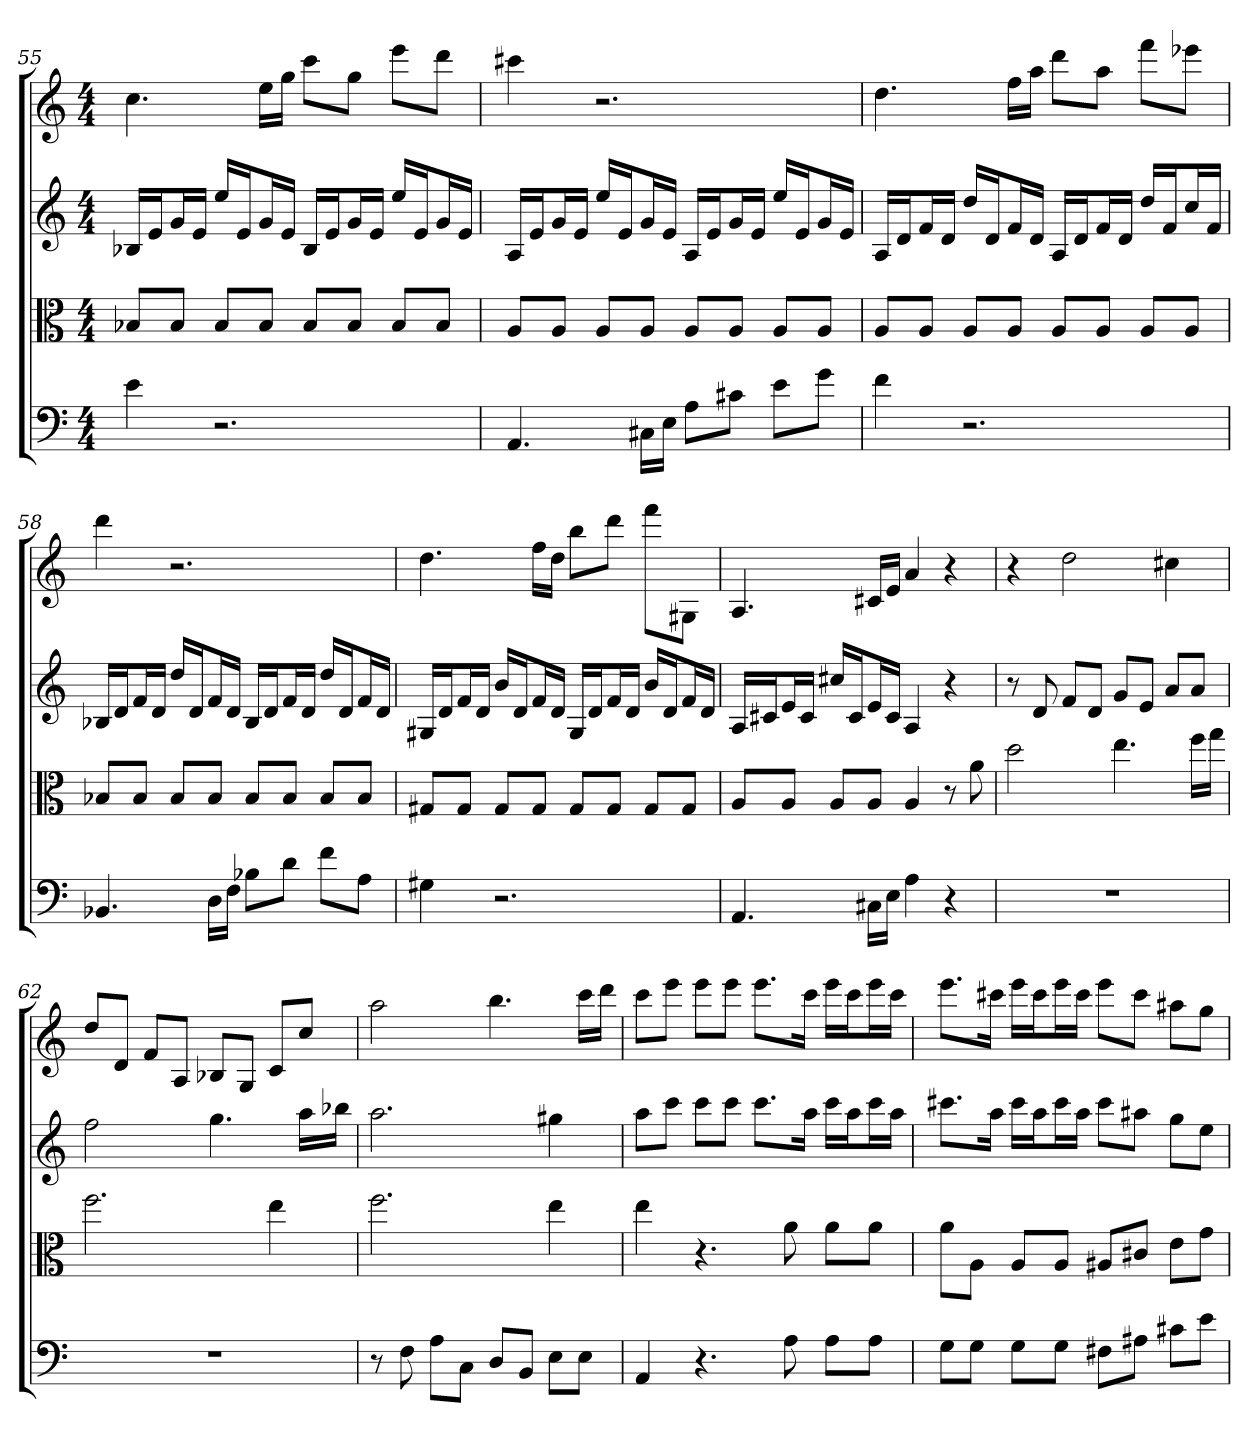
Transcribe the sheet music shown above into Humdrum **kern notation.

**kern	**kern	**kern	**kern
*part4	*part3	*part2	*part1
*staff4	*staff3	*staff2	*staff1
*clefF4	*clefC3	*	*
*k[]	*k[]	*k[]	*k[]
*C:	*C:	*C:	*C:
*M4/4	*M4/4	*M4/4	*M4/4
=55	=55	=55	=55
4e	8B-X/L	16B-XLL	4.cc
.	.	16eJ	.
.	8B-/J	16gL	.
.	.	16eJJ	.
2.r	8B-/L	16eeLL	.
.	.	16eJ	.
.	8B-/J	16gL	16eeLL
.	.	16eJJ	16ggJJ
.	8B-/L	16B-LL	8cccL
.	.	16eJ	.
.	8B-/J	16gL	8ggJ
.	.	16eJJ	.
.	8B-/L	16eeLL	8eeeL
.	.	16eJ	.
.	8B-/J	16gL	8dddJ
.	.	16eJJ	.
=56	=56	=56	=56
4.AA	8A/L	16ALL	4ccc#X
.	.	16eJ	.
.	8A/J	16gL	.
.	.	16eJJ	.
.	8A/L	16eeLL	2.r
.	.	16eJ	.
16C#X\LL	8A/J	16gL	.
16E\JJ	.	16eJJ	.
8A\L	8A/L	16ALL	.
.	.	16eJ	.
8c#X\J	8A/J	16gL	.
.	.	16eJJ	.
8e\L	8A/L	16eeLL	.
.	.	16eJ	.
8g\J	8A/J	16gL	.
.	.	16eJJ	.
=57	=57	=57	=57
4f	8A/L	16ALL	4.dd
.	.	16dJ	.
.	8A/J	16fL	.
.	.	16dJJ	.
2.r	8A/L	16ddLL	.
.	.	16dJ	.
.	8A/J	16fL	16ffLL
.	.	16dJJ	16aaJJ
.	8A/L	16ALL	8dddL
.	.	16dJ	.
.	8A/J	16fL	8aaJ
.	.	16dJJ	.
.	8A/L	16ddLL	8fffL
.	.	16fJ	.
.	8A/J	16ccL	8eee-XJ
.	.	16fJJ	.
=58	=58	=58	=58
4.BB-X	8B-X/L	16B-XLL	4ddd
.	.	16dJ	.
.	8B-/J	16fL	.
.	.	16dJJ	.
.	8B-/L	16ddLL	2.r
.	.	16dJ	.
16D\LL	8B-/J	16fL	.
16F\JJ	.	16dJJ	.
8B-X\L	8B-/L	16B-LL	.
.	.	16dJ	.
8d\J	8B-/J	16fL	.
.	.	16dJJ	.
8f\L	8B-/L	16ddLL	.
.	.	16dJ	.
8A\J	8B-/J	16fL	.
.	.	16dJJ	.
=59	=59	=59	=59
4G#X	8G#X/L	16G#XLL	4.dd
.	.	16dJ	.
.	8G#/J	16fL	.
.	.	16dJJ	.
2.r	8G#/L	16bLL	.
.	.	16dJ	.
.	8G#/J	16fL	16ffLL
.	.	16dJJ	16ddJJ
.	8G#/L	16G#LL	8bbL
.	.	16dJ	.
.	8G#/J	16fL	8dddJ
.	.	16dJJ	.
.	8G#/L	16bLL	8fffL
.	.	16dJ	.
.	8G#/J	16fL	8G#XJ
.	.	16dJJ	.
=60	=60	=60	=60
4.AA	8A/L	16ALL	4.A
.	.	16c#XJ	.
.	8A/J	16eL	.
.	.	16c#JJ	.
.	8A/L	16cc#XLL	.
.	.	16c#J	.
16C#X\LL	8A/J	16eL	16c#XLL
16E\JJ	.	16c#JJ	16eJJ
4A	4A	4A	4a
4r	8r	4r	4r
.	8a	.	.
=61	=61	=61	=61
1r	2dd	8r	4r
.	.	8d	.
.	.	8fL	2dd
.	.	8dJ	.
.	4.ee	8gL	.
.	.	8eJ	.
.	.	8aL	4cc#X
.	16ff\LL	8aJ	.
.	16gg\JJ	.	.
=62	=62	=62	=62
1r	2.ff	2ff	8ddL
.	.	.	8dJ
.	.	.	8fL
.	.	.	8AJ
.	.	4.gg	8B-XL
.	.	.	8GJ
.	4ee	.	8cL
.	.	16aaLL	8ccJ
.	.	16bb-XJJ	.
=63	=63	=63	=63
8r	2.ff	2.aa	2aa
8F	.	.	.
8A\L	.	.	.
8C\J	.	.	.
8D/L	.	.	4.bb
8BB/J	.	.	.
8E\L	4ee	4gg#X	.
8E\J	.	.	16cccLL
.	.	.	16dddJJ
=64	=64	=64	=64
4AA	4ee	8aaL	8cccL
.	.	8cccJ	8eeeJ
4.r	4.r	8cccL	8eeeL
.	.	8cccJ	8eeeJ
.	.	8.cccL	8.eeeL
8A	8a	.	.
.	.	16aaJk	16cccJk
8A\L	8a\L	16cccLL	16eeeLL
.	.	16aaJ	16cccJ
8A\J	8a\J	16cccL	16eeeL
.	.	16aaJJ	16cccJJ
=65	=65	=65	=65
8G\L	8a\L	8.ccc#XL	8.eeeL
8G\J	8A\J	.	.
.	.	16aaJk	16ccc#XJk
8G\L	8A/L	16ccc#LL	16eeeLL
.	.	16aaJ	16ccc#J
8G\J	8A/J	16ccc#L	16eeeL
.	.	16aaJJ	16ccc#JJ
8F#X\L	8A#X/L	8ccc#L	8eeeL
8A#X\J	8c#X/J	8aa#XJ	8ccc#J
8c#X\L	8e\L	8ggL	8aa#XL
8e\J	8g\J	8eeJ	8ggJ
=	=	=	=
*-	*-	*-	*-
